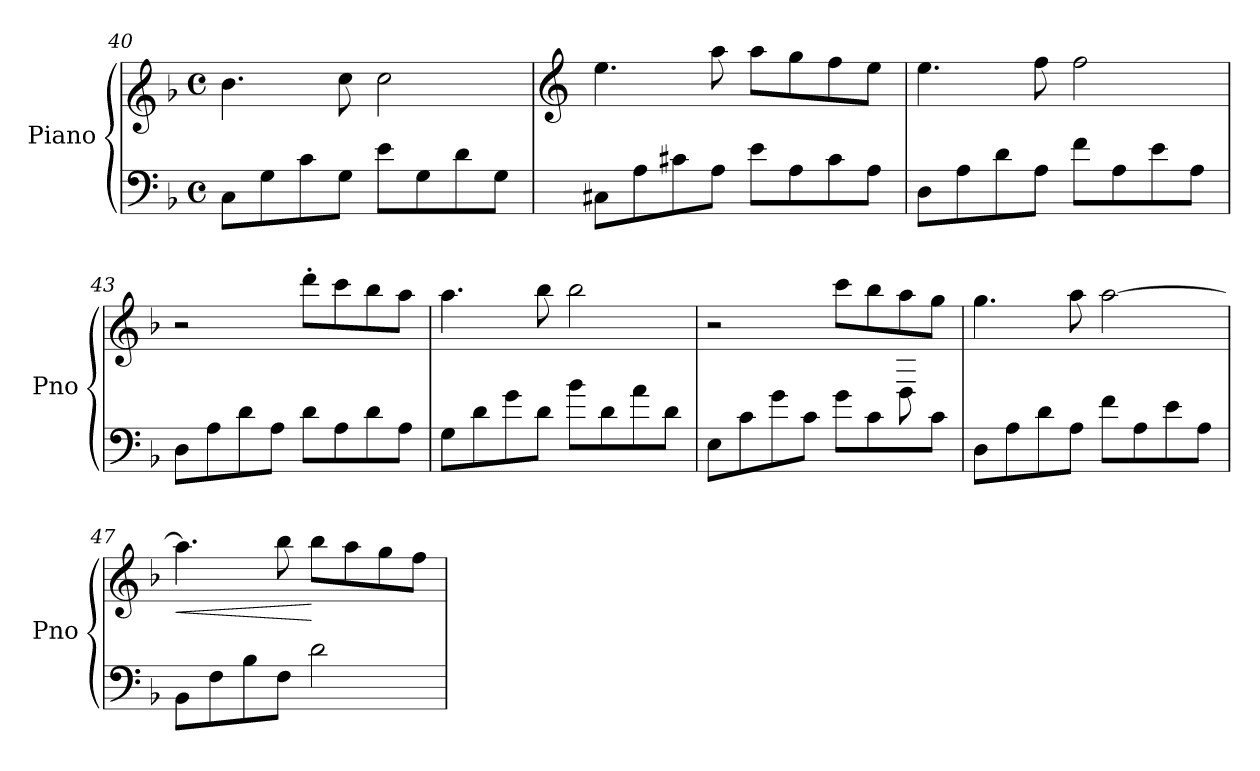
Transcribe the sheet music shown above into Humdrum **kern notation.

**kern	**kern	**dynam
*part1	*part1	*part1
*staff2	*staff1	*staff1/2
*I"Piano	*	*
*I'Pno	*	*
*clefF4	*clefG1	*
*k[b-]	*k[b-]	*
*M4/4	*M4/4	*
*met(c)	*met(c)	*
=40	=40	=40
8C\L	4.dd\	.
8G\	.	.
8c\	.	.
8G\J	8ee\	.
8e\L	2ee\	.
8G\	.	.
8d\	.	.
8G\J	.	.
!!LO:LB:g=z
=41	=41	=41
*	*clefG2	*
8C#X\L	(>4.ee\	.
8A\	.	.
8c#X\	.	.
8A\J	8aa\	.
8e\L	8aa\L	.
8A\	8gg\	.
8c#\	8ff\	.
8A\J	8ee\J	.
=42	=42	=42
8D\L	4.ee\	.
8A\	.	.
8d\	.	.
8A\J	8ff\	.
8f\L	2ff\	.
8A\	.	.
8e\	.	.
8A\J	.	.
=43	=43	=43
8D\L	2r	.
8A\	.	.
8d\	.	.
8A\J	.	.
8d\L	8ddd'>'>\L	.
8A\	8ccc\	.
8d\	8bb-\	.
8A\J	8aa\J	.
=44	=44	=44
8G\L	4.aa\	.
8d\	.	.
8g\	.	.
8d\J	8bb-\	.
8b-\L	2bb-\	.
8d\	.	.
8a\	.	.
8d\J	.	.
=45	=45	=45
*	*^	*
8E\L	2r	2.ryy	.
8c\	.	.	.
8g\	.	.	.
8c\J	.	.	.
8g\L	8ccc\L	.	.
8c\	8bb-\	.	.
8ryy	8aa\	8D\	.
8c\J	8gg\J	8ryy	.
*	*v	*v	*
!!LO:LB:g=z
=46	=46	=46
8D\L	4.gg\	.
8A\	.	.
8d\	.	.
8A\J	8aa\	.
8f\L	[>2aa\	.
8A\	.	.
8e\	.	.
8A\J	.	.
=47	=47	=47
!	!	!LO:HP:b
8BB-\L	4.aa\]	<
8F\	.	.
8B-\	.	.
8F\J	8bb-\	.
2d\	8bb-\L	[
.	8aa\	.
.	8gg\	.
.	8ff\J	.
=	=	=
*-	*-	*-
